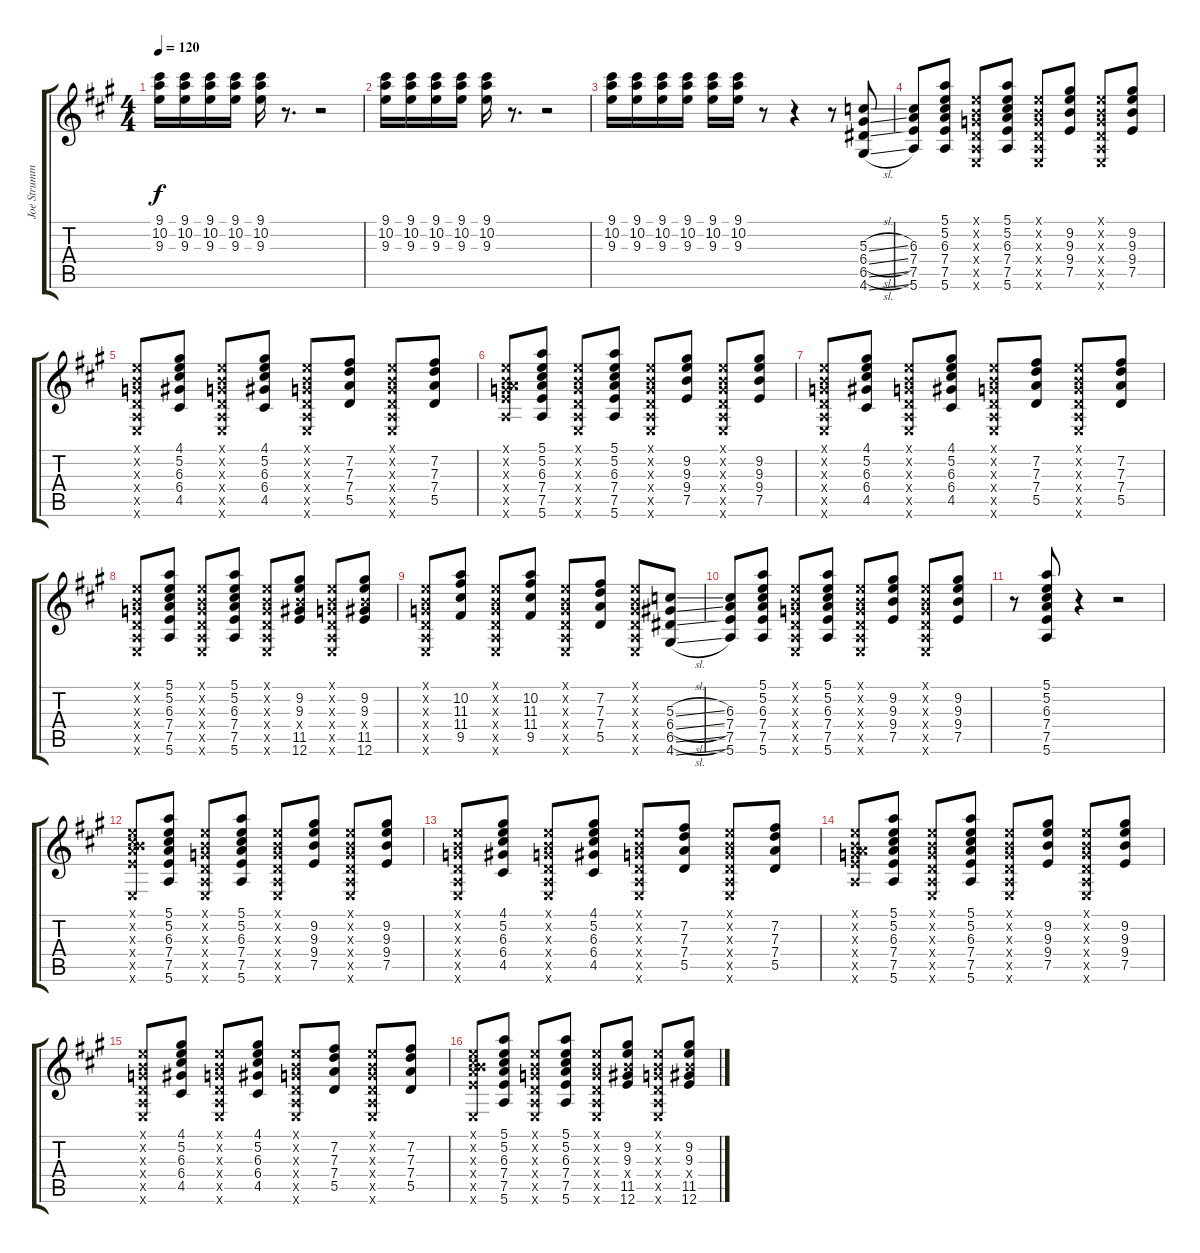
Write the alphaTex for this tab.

\track ("Joe Strummer (rythmic guitar)" "Joe Strumm") {instrument overdrivenguitar}
\staff {score tabs}
\tuning (E4 B3 G3 D3 A2 E2) {hide}
\ts (4 4)
\tempo 120
\clef g2
\ks a
(9.1 10.2 9.3).16{dy f} (9.1 10.2 9.3).16 (9.1 10.2 9.3).16 (9.1 10.2 9.3).16 (9.1 10.2 9.3).16 r.8{d} r.2 |
(9.1 10.2 9.3).16 (9.1 10.2 9.3).16 (9.1 10.2 9.3).16 (9.1 10.2 9.3).16 (9.1 10.2 9.3).16 r.8{d} r.2 |
(9.1 10.2 9.3).16 (9.1 10.2 9.3).16 (9.1 10.2 9.3).16 (9.1 10.2 9.3).16 (9.1 10.2 9.3).16 (9.1 10.2 9.3).16 r.8 r.4 r.8 (5.3{sl} 6.4{sl} 6.5{sl} 4.6{sl}).8 |
(6.3 7.4 7.5 5.6).8 (5.1 5.2 6.3 7.4 7.5 5.6).8 (0.1{x} 0.2{x} 0.3{x} 0.4{x} 0.5{x} 0.6{x}).8 (5.1 5.2 6.3 7.4 7.5 5.6).8 (0.1{x} 0.2{x} 0.3{x} 0.4{x} 0.5{x} 0.6{x}).8 (9.2 9.3 9.4 7.5).8 (0.1{x} 0.2{x} 0.3{x} 0.4{x} 0.5{x} 0.6{x}).8 (9.2 9.3 9.4 7.5).8 |
(0.1{x} 0.2{x} 0.3{x} 0.4{x} 0.5{x} 0.6{x}).8 (4.1 5.2 6.3 6.4 4.5).8 (0.1{x} 0.2{x} 0.3{x} 0.4{x} 0.5{x} 0.6{x}).8 (4.1 5.2 6.3 6.4 4.5).8 (0.1{x} 0.2{x} 0.3{x} 0.4{x} 0.5{x} 0.6{x}).8 (7.2 7.3 7.4 5.5).8 (0.1{x} 0.2{x} 0.3{x} 0.4{x} 0.5{x} 0.6{x}).8 (7.2 7.3 7.4 5.5).8 |
(0.1{x} 0.2{x} 0.3{x} 7.4{x} 7.5{x} 5.6{x}).8 (5.1 5.2 6.3 7.4 7.5 5.6).8 (0.1{x} 0.2{x} 0.3{x} 0.4{x} 0.5{x} 0.6{x}).8 (5.1 5.2 6.3 7.4 7.5 5.6).8 (0.1{x} 0.2{x} 0.3{x} 0.4{x} 0.5{x} 0.6{x}).8 (9.2 9.3 9.4 7.5).8 (0.1{x} 0.2{x} 0.3{x} 0.4{x} 0.5{x} 0.6{x}).8 (9.2 9.3 9.4 7.5).8 |
(0.1{x} 0.2{x} 0.3{x} 0.4{x} 0.5{x} 0.6{x}).8 (4.1 5.2 6.3 6.4 4.5).8 (0.1{x} 0.2{x} 0.3{x} 0.4{x} 0.5{x} 0.6{x}).8 (4.1 5.2 6.3 6.4 4.5).8 (0.1{x} 0.2{x} 0.3{x} 0.4{x} 0.5{x} 0.6{x}).8 (7.2 7.3 7.4 5.5).8 (0.1{x} 0.2{x} 0.3{x} 0.4{x} 0.5{x} 0.6{x}).8 (7.2 7.3 7.4 5.5).8 |
(0.1{x} 0.2{x} 0.3{x} 0.4{x} 0.5{x} 0.6{x}).8 (5.1 5.2 6.3 7.4 7.5 5.6).8 (0.1{x} 0.2{x} 0.3{x} 0.4{x} 0.5{x} 0.6{x}).8 (5.1 5.2 6.3 7.4 7.5 5.6).8 (0.1{x} 0.2{x} 0.3{x} 0.4{x} 0.5{x} 0.6{x}).8 (9.2 9.3 9.4{x} 11.5 12.6).8 (0.1{x} 0.2{x} 0.3{x} 0.4{x} 0.5{x} 0.6{x}).8 (9.2 9.3 9.4{x} 11.5 12.6).8 |
(0.1{x} 0.2{x} 0.3{x} 0.4{x} 0.5{x} 0.6{x}).8 (10.2 11.3 11.4 9.5).8 (0.1{x} 0.2{x} 0.3{x} 0.4{x} 0.5{x} 0.6{x}).8 (10.2 11.3 11.4 9.5).8 (0.1{x} 0.2{x} 0.3{x} 0.4{x} 0.5{x} 0.6{x}).8 (7.2 7.3 7.4 5.5).8 (0.1{x} 0.2{x} 0.3{x} 0.4{x} 0.5{x} 0.6{x}).8 (5.3{sl} 6.4{sl} 6.5{sl} 4.6{sl}).8 |
(6.3 7.4 7.5 5.6).8 (5.1 5.2 6.3 7.4 7.5 5.6).8 (0.1{x} 0.2{x} 0.3{x} 0.4{x} 0.5{x} 0.6{x}).8 (5.1 5.2 6.3 7.4 7.5 5.6).8 (0.1{x} 0.2{x} 0.3{x} 0.4{x} 0.5{x} 0.6{x}).8 (9.2 9.3 9.4 7.5).8 (0.1{x} 0.2{x} 0.3{x} 0.4{x} 0.5{x} 0.6{x}).8 (9.2 9.3 9.4 7.5).8 |
r.8 (5.1 5.2 6.3 7.4 7.5 5.6).8 r.4 r.2 |
(0.1{x} 0.2{x} 6.3{x} 7.4{x} 7.5{x} 0.6{x}).8 (5.1 5.2 6.3 7.4 7.5 5.6).8 (0.1{x} 0.2{x} 0.3{x} 0.4{x} 0.5{x} 0.6{x}).8 (5.1 5.2 6.3 7.4 7.5 5.6).8 (0.1{x} 0.2{x} 0.3{x} 0.4{x} 0.5{x} 0.6{x}).8 (9.2 9.3 9.4 7.5).8 (0.1{x} 0.2{x} 0.3{x} 0.4{x} 0.5{x} 0.6{x}).8 (9.2 9.3 9.4 7.5).8 |
(0.1{x} 0.2{x} 0.3{x} 0.4{x} 0.5{x} 0.6{x}).8 (4.1 5.2 6.3 6.4 4.5).8 (0.1{x} 0.2{x} 0.3{x} 0.4{x} 0.5{x} 0.6{x}).8 (4.1 5.2 6.3 6.4 4.5).8 (0.1{x} 0.2{x} 0.3{x} 0.4{x} 0.5{x} 0.6{x}).8 (7.2 7.3 7.4 5.5).8 (0.1{x} 0.2{x} 0.3{x} 0.4{x} 0.5{x} 0.6{x}).8 (7.2 7.3 7.4 5.5).8 |
(0.1{x} 0.2{x} 0.3{x} 7.4{x} 7.5{x} 5.6{x}).8 (5.1 5.2 6.3 7.4 7.5 5.6).8 (0.1{x} 0.2{x} 0.3{x} 0.4{x} 0.5{x} 0.6{x}).8 (5.1 5.2 6.3 7.4 7.5 5.6).8 (0.1{x} 0.2{x} 0.3{x} 0.4{x} 0.5{x} 0.6{x}).8 (9.2 9.3 9.4 7.5).8 (0.1{x} 0.2{x} 0.3{x} 0.4{x} 0.5{x} 0.6{x}).8 (9.2 9.3 9.4 7.5).8 |
(0.1{x} 0.2{x} 0.3{x} 0.4{x} 0.5{x} 0.6{x}).8 (4.1 5.2 6.3 6.4 4.5).8 (0.1{x} 0.2{x} 0.3{x} 0.4{x} 0.5{x} 0.6{x}).8 (4.1 5.2 6.3 6.4 4.5).8 (0.1{x} 0.2{x} 0.3{x} 0.4{x} 0.5{x} 0.6{x}).8 (7.2 7.3 7.4 5.5).8 (0.1{x} 0.2{x} 0.3{x} 0.4{x} 0.5{x} 0.6{x}).8 (7.2 7.3 7.4 5.5).8 |
(0.1{x} 0.2{x} 6.3{x} 7.4{x} 7.5{x} 0.6{x}).8 (5.1 5.2 6.3 7.4 7.5 5.6).8 (0.1{x} 0.2{x} 0.3{x} 0.4{x} 0.5{x} 0.6{x}).8 (5.1 5.2 6.3 7.4 7.5 5.6).8 (0.1{x} 0.2{x} 0.3{x} 0.4{x} 0.5{x} 0.6{x}).8 (9.2 9.3 9.4{x} 11.5 12.6).8 (0.1{x} 0.2{x} 0.3{x} 0.4{x} 0.5{x} 0.6{x}).8 (9.2 9.3 9.4{x} 11.5 12.6).8
